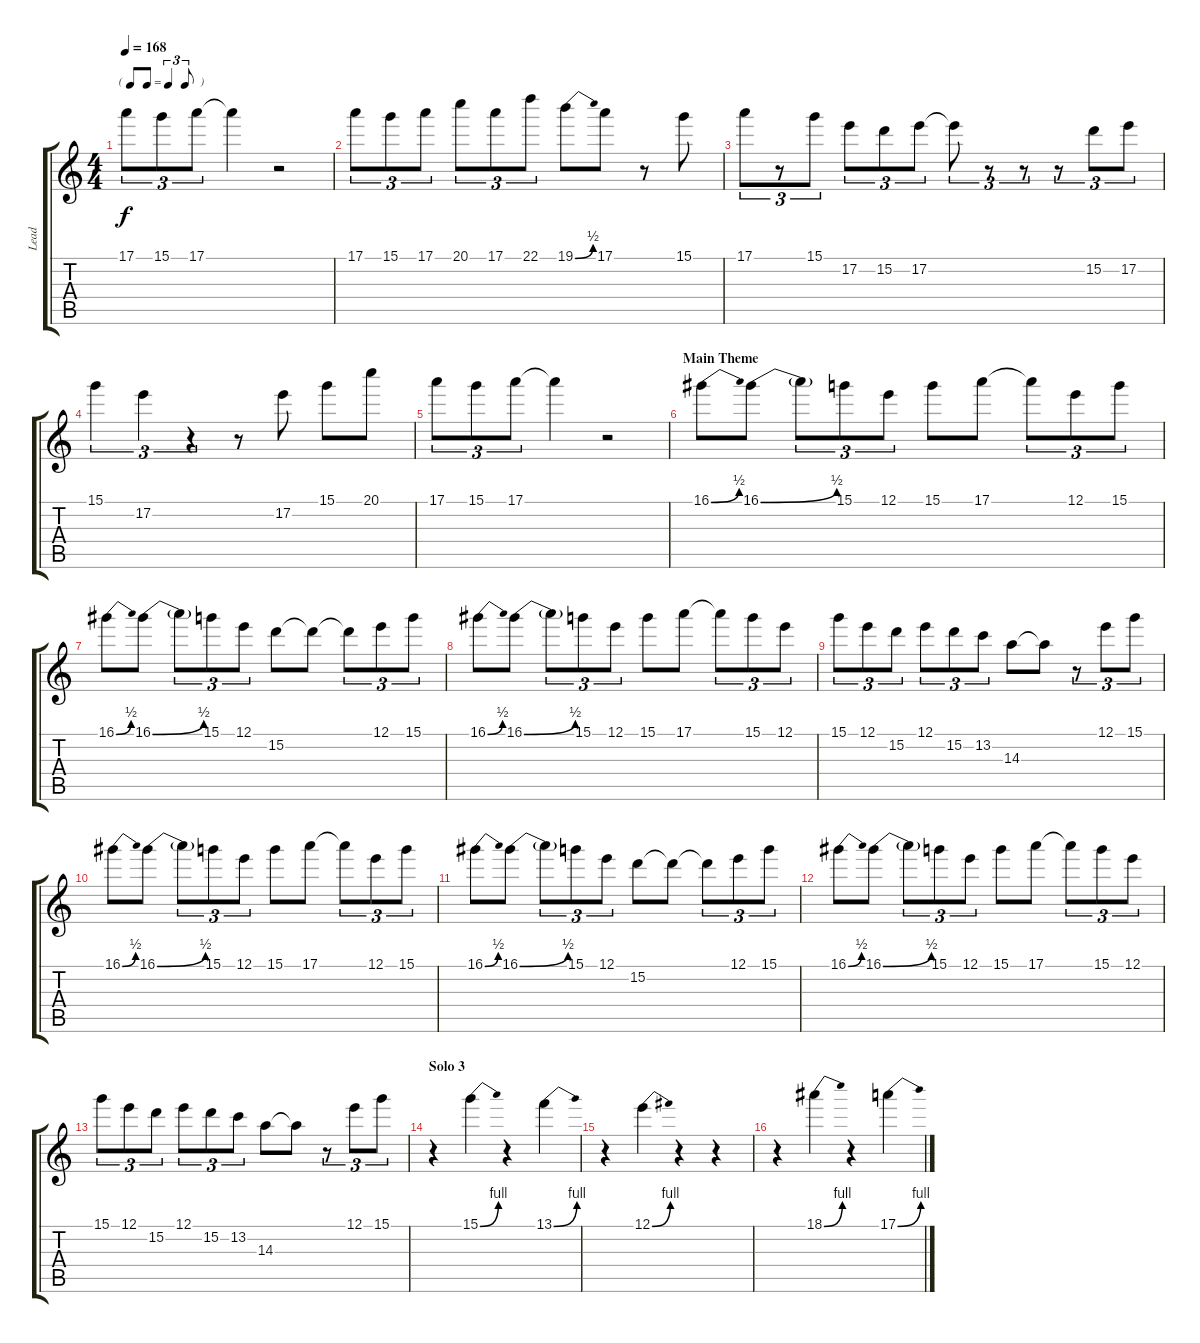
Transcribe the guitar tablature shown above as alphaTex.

\track ("Lead " "Lead ") {instrument overdrivenguitar}
\staff {score tabs}
\tuning (E4 B3 G3 D3 A2 E2) {hide}
\ts (4 4)
\tf triplet8th
\tempo 168
\clef g2
\ks c
17.1.8{tu (3 2) dy f} 15.1.8{tu (3 2)} 17.1.8{tu (3 2)} 17.1{t}.4 r.2 |
17.1.8{tu (3 2)} 15.1.8{tu (3 2)} 17.1.8{tu (3 2)} 20.1.8{tu (3 2)} 17.1.8{tu (3 2)} 22.1.8{tu (3 2)} 19.1{be (bend 0 0 60 2)}.8 17.1.8 r.8 15.1.8 |
17.1.8{tu (3 2)} r.8{tu (3 2)} 15.1.8{tu (3 2)} 17.2.8{tu (3 2)} 15.2.8{tu (3 2)} 17.2.8{tu (3 2)} 17.2{t}.8{tu (3 2)} r.8{tu (3 2)} r.8{tu (3 2)} r.8{tu (3 2)} 15.2.8{tu (3 2)} 17.2.8{tu (3 2)} |
15.1.4{tu (3 2)} 17.2.4{tu (3 2)} r.4{tu (3 2)} r.8 17.2.8 15.1.8 20.1.8 |
17.1.8{tu (3 2)} 15.1.8{tu (3 2)} 17.1.8{tu (3 2)} 17.1{t}.4 r.2 |
\section ("" "Main Theme")
16.1{be (bend 0 0 60 2)}.8 16.1{be (bend 0 0 60 2)}.8 16.1{t}.8{tu (3 2)} 15.1.8{tu (3 2)} 12.1.8{tu (3 2)} 15.1.8 17.1.8 17.1{t}.8{tu (3 2)} 12.1.8{tu (3 2)} 15.1.8{tu (3 2)} |
16.1{be (bend 0 0 60 2)}.8 16.1{be (bend 0 0 60 2)}.8 16.1{t}.8{tu (3 2)} 15.1.8{tu (3 2)} 12.1.8{tu (3 2)} 15.2.8 15.2{t}.8 15.2{t}.8{tu (3 2)} 12.1.8{tu (3 2)} 15.1.8{tu (3 2)} |
16.1{be (bend 0 0 60 2)}.8 16.1{be (bend 0 0 60 2)}.8 16.1{t}.8{tu (3 2)} 15.1.8{tu (3 2)} 12.1.8{tu (3 2)} 15.1.8 17.1.8 17.1{t}.8{tu (3 2)} 15.1.8{tu (3 2)} 12.1.8{tu (3 2)} |
15.1.8{tu (3 2)} 12.1.8{tu (3 2)} 15.2.8{tu (3 2)} 12.1.8{tu (3 2)} 15.2.8{tu (3 2)} 13.2.8{tu (3 2)} 14.3.8 14.3{t}.8 r.8{tu (3 2)} 12.1.8{tu (3 2)} 15.1.8{tu (3 2)} |
16.1{be (bend 0 0 60 2)}.8 16.1{be (bend 0 0 60 2)}.8 16.1{t}.8{tu (3 2)} 15.1.8{tu (3 2)} 12.1.8{tu (3 2)} 15.1.8 17.1.8 17.1{t}.8{tu (3 2)} 12.1.8{tu (3 2)} 15.1.8{tu (3 2)} |
16.1{be (bend 0 0 60 2)}.8 16.1{be (bend 0 0 60 2)}.8 16.1{t}.8{tu (3 2)} 15.1.8{tu (3 2)} 12.1.8{tu (3 2)} 15.2.8 15.2{t}.8 15.2{t}.8{tu (3 2)} 12.1.8{tu (3 2)} 15.1.8{tu (3 2)} |
16.1{be (bend 0 0 60 2)}.8 16.1{be (bend 0 0 60 2)}.8 16.1{t}.8{tu (3 2)} 15.1.8{tu (3 2)} 12.1.8{tu (3 2)} 15.1.8 17.1.8 17.1{t}.8{tu (3 2)} 15.1.8{tu (3 2)} 12.1.8{tu (3 2)} |
15.1.8{tu (3 2)} 12.1.8{tu (3 2)} 15.2.8{tu (3 2)} 12.1.8{tu (3 2)} 15.2.8{tu (3 2)} 13.2.8{tu (3 2)} 14.3.8 14.3{t}.8 r.8{tu (3 2)} 12.1.8{tu (3 2)} 15.1.8{tu (3 2)} |
\section ("" "Solo 3")
r.4 15.1{be (bend 0 0 60 4)}.4 r.4 13.1{be (bend 0 0 60 4)}.4 |
r.4 12.1{be (bend 0 0 60 4)}.4 r.4 r.4 |
r.4 18.1{be (bend 0 0 60 4)}.4 r.4 17.1{be (bend 0 0 60 4)}.4
